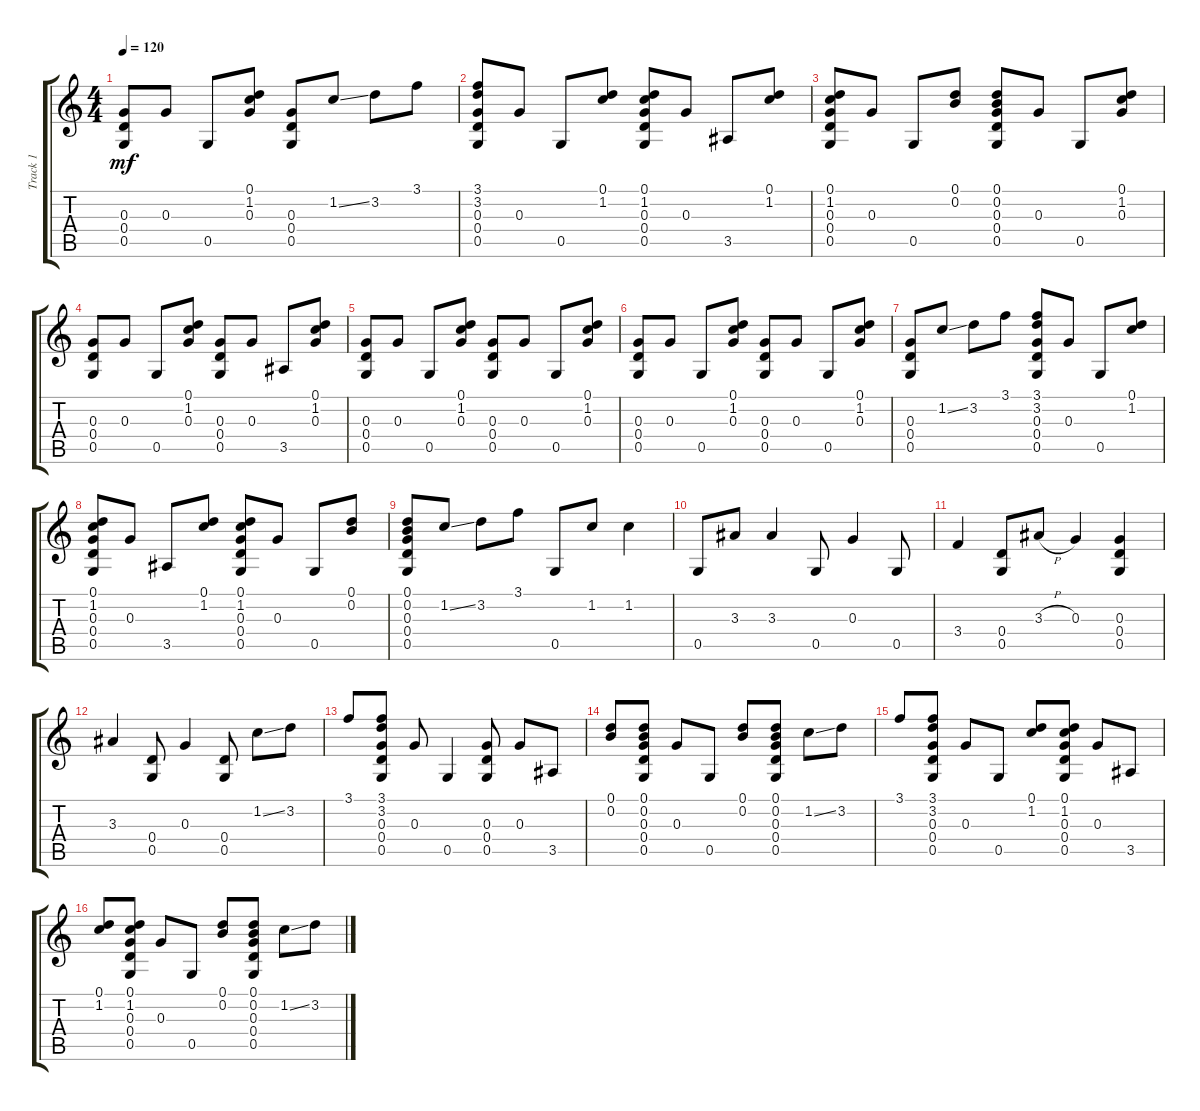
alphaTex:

\track ("Track 1" "Track 1") {instrument acousticguitarsteel}
\staff {score tabs}
\tuning (D4 B3 G3 D3 G2 D2) {hide}
\ts (4 4)
\tempo 120
\clef g2
\ks c
(0.3 0.4 0.5).8{dy mf} 0.3.8 0.5.8 (0.1 1.2 0.3).8 (0.3 0.4 0.5).8 1.2{ss}.8 3.2.8 3.1.8 |
(3.1 3.2 0.3 0.4 0.5).8 0.3.8 0.5.8 (0.1 1.2).8 (0.1 1.2 0.3 0.4 0.5).8 0.3.8 3.5.8 (0.1 1.2).8 |
(0.1 1.2 0.3 0.4 0.5).8 0.3.8 0.5.8 (0.1 0.2).8 (0.1 0.2 0.3 0.4 0.5).8 0.3.8 0.5.8 (0.1 1.2 0.3).8 |
(0.3 0.4 0.5).8 0.3.8 0.5.8 (0.1 1.2 0.3).8 (0.3 0.4 0.5).8 0.3.8 3.5.8 (0.1 1.2 0.3).8 |
(0.3 0.4 0.5).8 0.3.8 0.5.8 (0.1 1.2 0.3).8 (0.3 0.4 0.5).8 0.3.8 0.5.8 (0.1 1.2 0.3).8 |
(0.3 0.4 0.5).8 0.3.8 0.5.8 (0.1 1.2 0.3).8 (0.3 0.4 0.5).8 0.3.8 0.5.8 (0.1 1.2 0.3).8 |
(0.3 0.4 0.5).8 1.2{ss}.8 3.2.8 3.1.8 (3.1 3.2 0.3 0.4 0.5).8 0.3.8 0.5.8 (0.1 1.2).8 |
(0.1 1.2 0.3 0.4 0.5).8 0.3.8 3.5.8 (0.1 1.2).8 (0.1 1.2 0.3 0.4 0.5).8 0.3.8 0.5.8 (0.1 0.2).8 |
(0.1 0.2 0.3 0.4 0.5).8 1.2{ss}.8 3.2.8 3.1.8 0.5.8 1.2.8 1.2.4 |
0.5.8 3.3.8 3.3.4 0.5.8 0.3.4 0.5.8 |
3.4.4 (0.4 0.5).8 3.3{h}.8 0.3.4 (0.3 0.4 0.5).4 |
3.3.4 (0.4 0.5).8 0.3.4 (0.4 0.5).8 1.2{ss}.8 3.2.8 |
3.1.8 (3.1 3.2 0.3 0.4 0.5).8 0.3.8 0.5.4 (0.3 0.4 0.5).8 0.3.8 3.5.8 |
(0.1 0.2).8 (0.1 0.2 0.3 0.4 0.5).8 0.3.8 0.5.8 (0.1 0.2).8 (0.1 0.2 0.3 0.4 0.5).8 1.2{ss}.8 3.2.8 |
3.1.8 (3.1 3.2 0.3 0.4 0.5).8 0.3.8 0.5.8 (0.1 1.2).8 (0.1 1.2 0.3 0.4 0.5).8 0.3.8 3.5.8 |
(0.1 1.2).8 (0.1 1.2 0.3 0.4 0.5).8 0.3.8 0.5.8 (0.1 0.2).8 (0.1 0.2 0.3 0.4 0.5).8 1.2{ss}.8 3.2.8
